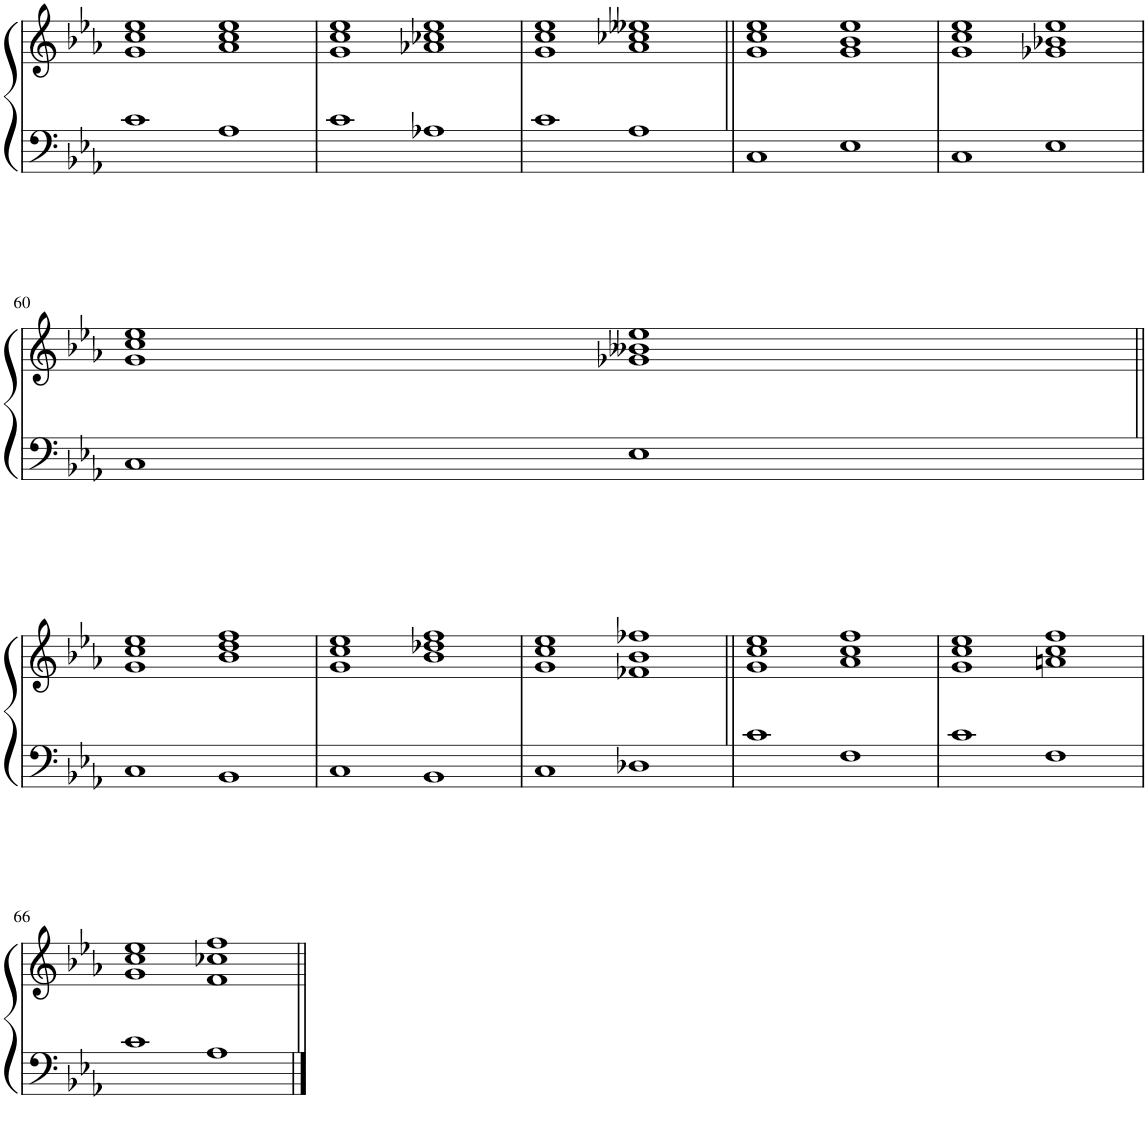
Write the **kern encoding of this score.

**kern	**kern
*part1	*part1
*staff2	*staff1
*I"Piano	*
*I'Pno.	*
!!LO:PB:g=z
*clefF4	*clefG2
*k[b-e-a-]	*k[b-e-a-]
*M2/1	*M2/1
=55	=55
*^	*^
*	*	*	*^
0ryy	1c	1ee-	1cc	1g
.	1A-	1ee-	1cc	1a-
=56	=56	=56	=56	=56
0ryy	1c	1ee-	1cc	1g
.	1A-X	1ee-	1cc-X	1a-X
=57	=57	=57	=57	=57
0ryy	1c	1ee-	1cc	1g
.	1A-	1ee--X	1cc-X	1a-
=58||	=58||	=58||	=58||	=58||
0ryy	1C	1ee-	1cc	1g
.	1E-	1ee-	1b-	1g
=59	=59	=59	=59	=59
0ryy	1C	1ee-	1cc	1g
.	1E-	1ee-	1b-X	1g-X
!!LO:LB:g=z	!!	!!
=60	=60	=60	=60	=60
0ryy	1C	1ee-	1cc	1g
.	1E-	1ee-	1b--X	1g-X
!!LO:LB:g=z	!!	!!
=61||	=61||	=61||	=61||	=61||
0ryy	1C	1ee-	1cc	1g
.	1BB-	1ff	1dd	1b-
=62	=62	=62	=62	=62
0ryy	1C	1ee-	1cc	1g
.	1BB-	1ff	1dd-X	1b-
=63	=63	=63	=63	=63
0ryy	1C	1ee-	1cc	1g
.	1D-X	1ff-X	1b-	1f-X
=64||	=64||	=64||	=64||	=64||
0ryy	1c	1ee-	1cc	1g
.	1F	1ff	1cc	1a-
=65	=65	=65	=65	=65
0ryy	1c	1ee-	1cc	1g
.	1F	1ff	1cc	1an
!!LO:LB:g=z	!!	!!
=66	=66	=66	=66	=66
0ryy	1c	1ee-	1cc	1g
.	1A-	1ff	1cc-X	1f
*v	*v	*	*	*
*	*v	*v	*v
=||	=||
*-	*-
